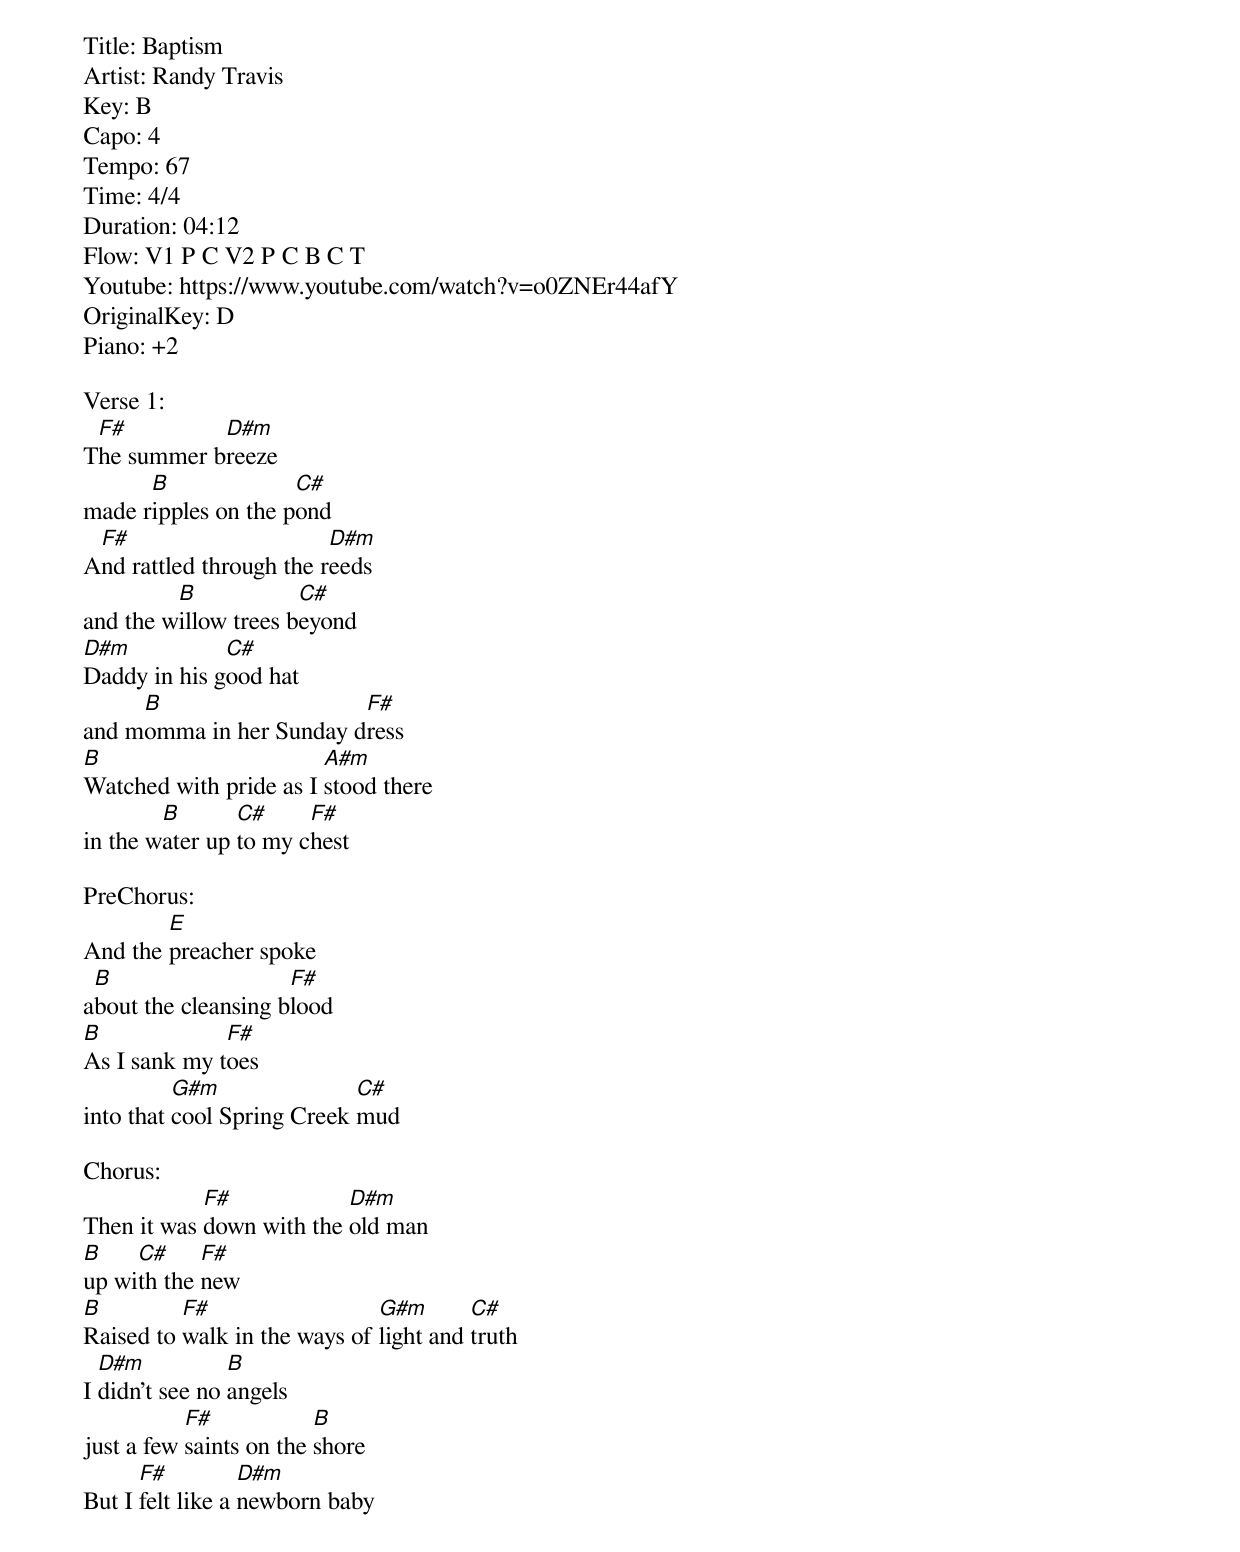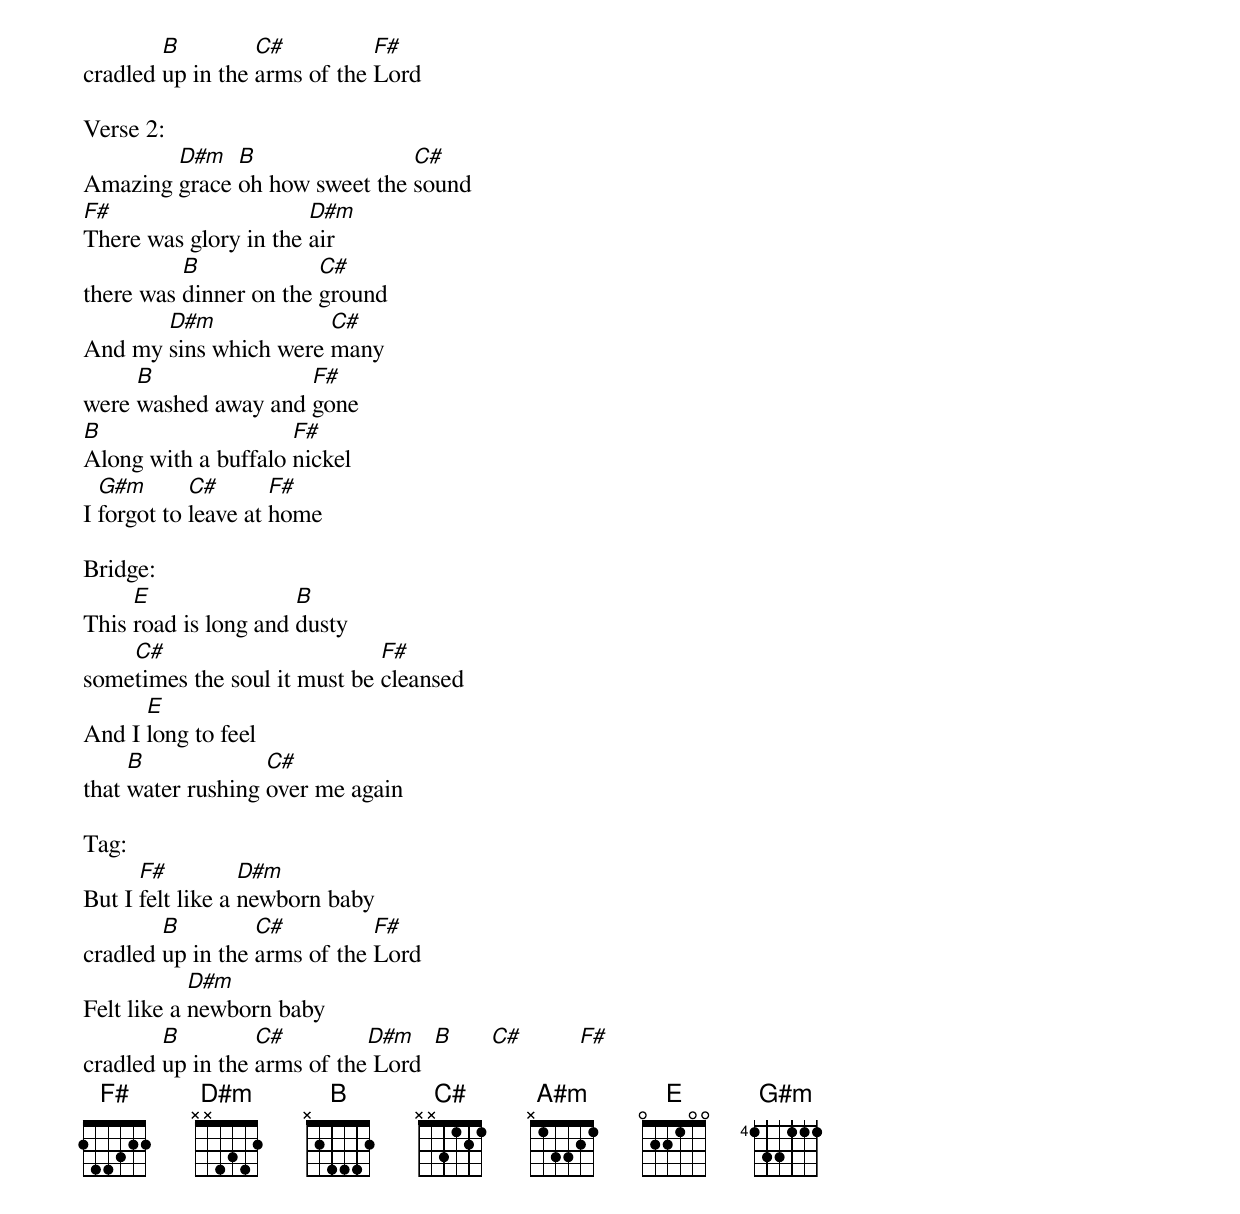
Title: Baptism
Artist: Randy Travis
Key: B
Capo: 4
Tempo: 67
Time: 4/4
Duration: 04:12
Flow: V1 P C V2 P C B C T
Youtube: https://www.youtube.com/watch?v=o0ZNEr44afY
OriginalKey: D
Piano: +2

Verse 1:
T[F#]he summer b[D#m]reeze
made r[B]ipples on the p[C#]ond
A[F#]nd rattled through the r[D#m]eeds
and the w[B]illow trees b[C#]eyond
[D#m]Daddy in his g[C#]ood hat
and m[B]omma in her Sunday d[F#]ress
[B]Watched with pride as I [A#m]stood there
in the w[B]ater up [C#]to my c[F#]hest

PreChorus:
And the [E]preacher spoke
a[B]bout the cleansing b[F#]lood
[B]As I sank my t[F#]oes
into that [G#m]cool Spring Creek [C#]mud

Chorus:
Then it was [F#]down with the [D#m]old man
[B]up wi[C#]th the [F#]new
[B]Raised to [F#]walk in the ways of [G#m]light and [C#]truth
I [D#m]didn't see no [B]angels
just a few [F#]saints on the [B]shore
But I [F#]felt like a [D#m]newborn baby
cradled [B]up in the [C#]arms of the [F#]Lord

Verse 2:
Amazing [D#m]grace [B]oh how sweet the [C#]sound
[F#]There was glory in the [D#m]air
there was [B]dinner on the [C#]ground
And my [D#m]sins which were [C#]many
were [B]washed away and [F#]gone
[B]Along with a buffalo [F#]nickel
I [G#m]forgot to [C#]leave at [F#]home

Bridge:
This [E]road is long and [B]dusty
some[C#]times the soul it must be [F#]cleansed
And I [E]long to feel
that [B]water rushing [C#]over me again

Tag:
But I [F#]felt like a [D#m]newborn baby
cradled [B]up in the [C#]arms of the [F#]Lord
Felt like a [D#m]newborn baby
cradled [B]up in the [C#]arms of the[D#m] Lord  [B]      [C#]         [F#]
